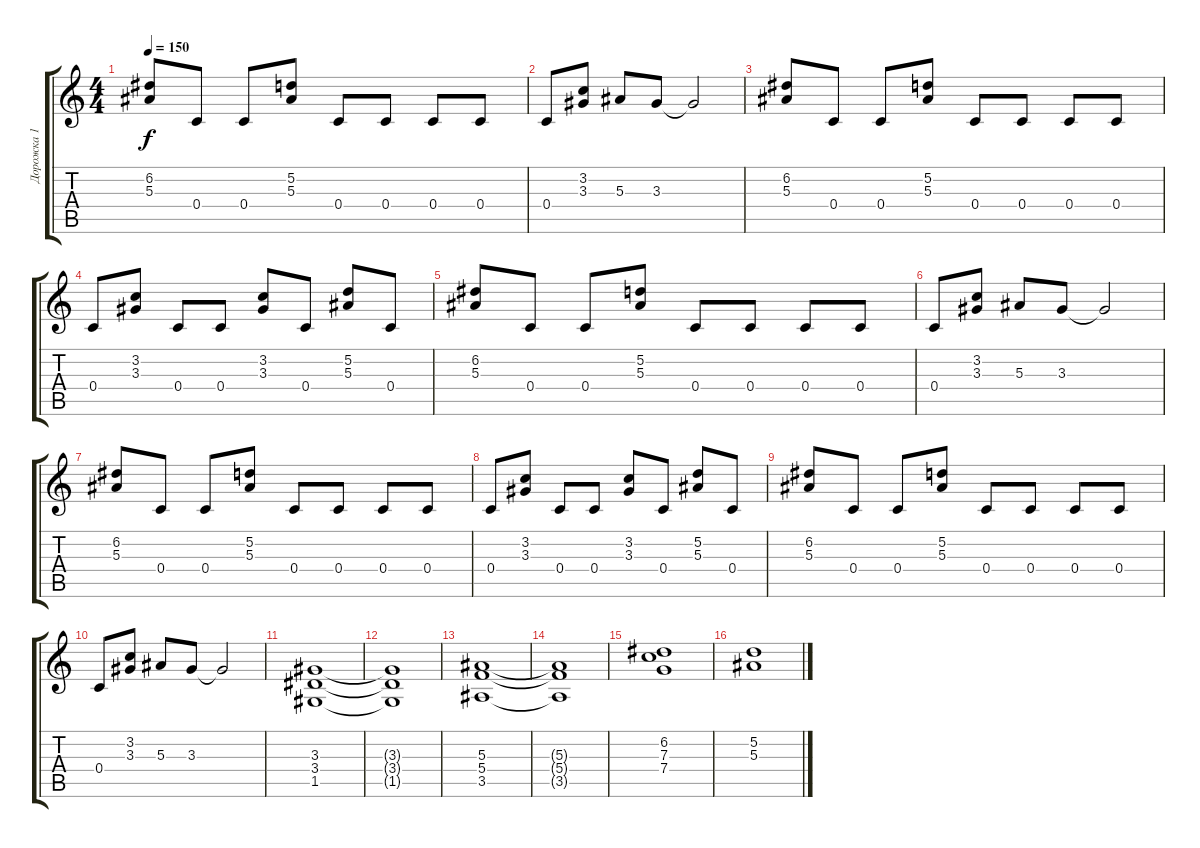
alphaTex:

\track ("Дорожка 1" "Дорожка 1") {instrument distortionguitar}
\staff {score tabs}
\tuning (D4 A3 F3 C3 G2 D2) {hide}
\ts (4 4)
\tempo 150
\clef g2
\ks c
(6.2 5.3).8{dy f} 0.4.8 0.4.8 (5.2 5.3).8 0.4.8 0.4.8 0.4.8 0.4.8 |
0.4.8 (3.2 3.3).8 5.3.8 3.3.8 3.3{t}.2 |
(6.2 5.3).8 0.4.8 0.4.8 (5.2 5.3).8 0.4.8 0.4.8 0.4.8 0.4.8 |
0.4.8 (3.2 3.3).8 0.4.8 0.4.8 (3.2 3.3).8 0.4.8 (5.2 5.3).8 0.4.8 |
(6.2 5.3).8 0.4.8 0.4.8 (5.2 5.3).8 0.4.8 0.4.8 0.4.8 0.4.8 |
0.4.8 (3.2 3.3).8 5.3.8 3.3.8 3.3{t}.2 |
(6.2 5.3).8 0.4.8 0.4.8 (5.2 5.3).8 0.4.8 0.4.8 0.4.8 0.4.8 |
0.4.8 (3.2 3.3).8 0.4.8 0.4.8 (3.2 3.3).8 0.4.8 (5.2 5.3).8 0.4.8 |
(6.2 5.3).8 0.4.8 0.4.8 (5.2 5.3).8 0.4.8 0.4.8 0.4.8 0.4.8 |
0.4.8 (3.2 3.3).8 5.3.8 3.3.8 3.3{t}.2 |
(3.3 3.4 1.5).1 |
(3.3{t} 3.4{t} 1.5{t}).1 |
(5.3 5.4 3.5).1 |
(5.3{t} 5.4{t} 3.5{t}).1 |
(6.2 7.3 7.4).1 |
(5.2 5.3).1
